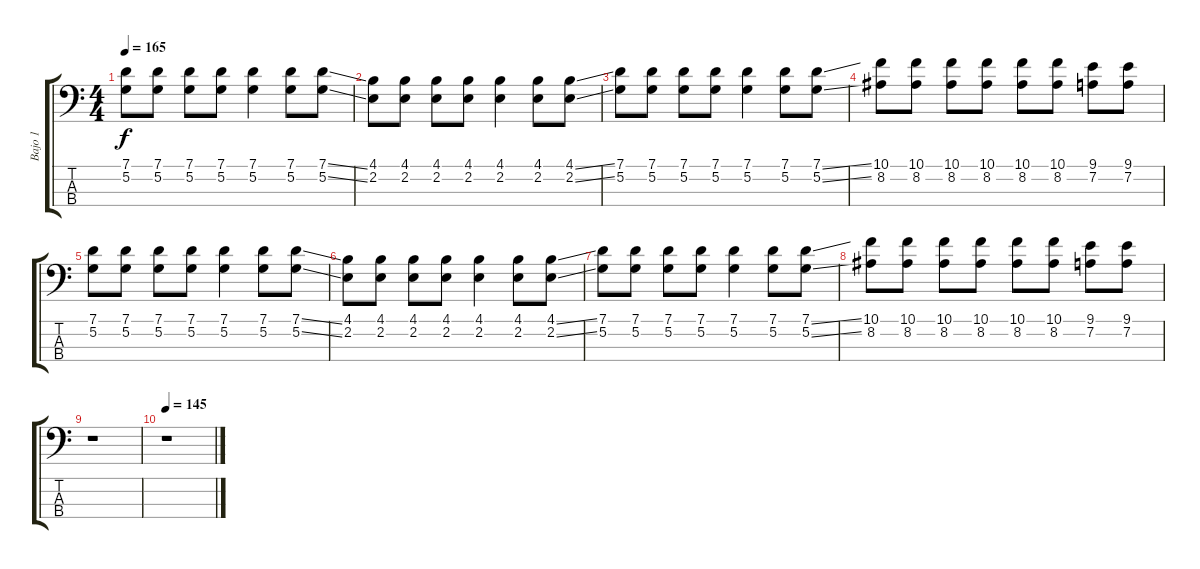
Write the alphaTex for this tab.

\track ("Bajo 1" "Bajo 1") {instrument overdrivenguitar}
\staff {score tabs}
\tuning (G2 D2 A1 E1) {hide}
\ts (4 4)
\tempo 165
\clef f4
\ks c
(7.1 5.2).8{dy f} (7.1 5.2).8 (7.1 5.2).8 (7.1 5.2).8 (7.1 5.2).4 (7.1 5.2).8 (7.1{ss} 5.2{ss}).8 |
(4.1 2.2).8 (4.1 2.2).8 (4.1 2.2).8 (4.1 2.2).8 (4.1 2.2).4 (4.1 2.2).8 (4.1{ss} 2.2{ss}).8 |
(7.1 5.2).8 (7.1 5.2).8 (7.1 5.2).8 (7.1 5.2).8 (7.1 5.2).4 (7.1 5.2).8 (7.1{ss} 5.2{ss}).8 |
(10.1 8.2).8 (10.1 8.2).8 (10.1 8.2).8 (10.1 8.2).8 (10.1 8.2).8 (10.1 8.2).8 (9.1 7.2).8 (9.1 7.2).8 |
(7.1 5.2).8 (7.1 5.2).8 (7.1 5.2).8 (7.1 5.2).8 (7.1 5.2).4 (7.1 5.2).8 (7.1{ss} 5.2{ss}).8 |
(4.1 2.2).8 (4.1 2.2).8 (4.1 2.2).8 (4.1 2.2).8 (4.1 2.2).4 (4.1 2.2).8 (4.1{ss} 2.2{ss}).8 |
(7.1 5.2).8 (7.1 5.2).8 (7.1 5.2).8 (7.1 5.2).8 (7.1 5.2).4 (7.1 5.2).8 (7.1{ss} 5.2{ss}).8 |
(10.1 8.2).8 (10.1 8.2).8 (10.1 8.2).8 (10.1 8.2).8 (10.1 8.2).8 (10.1 8.2).8 (9.1 7.2).8 (9.1 7.2).8 |
r.1 |
\tempo 145
r.1
